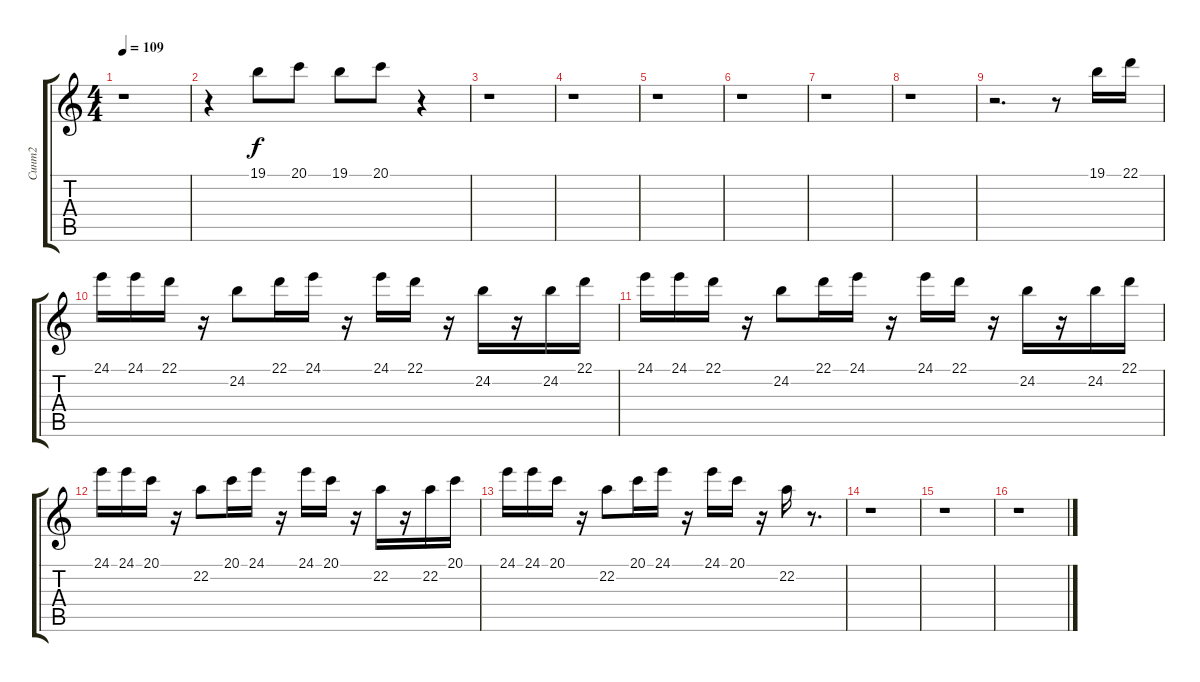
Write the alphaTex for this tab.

\track ("Синт2" "Синт2") {instrument rockorgan}
\staff {score tabs}
\tuning (E4 B3 G3 D3 A2 E2) {hide}
\ts (4 4)
\tempo 109
\clef g2
\ks c
r.1{dy f} |
r.4 19.1.8 20.1.8 19.1.8 20.1.8 r.4 |
r.1 |
r.1 |
r.1 |
r.1 |
r.1 |
r.1 |
r.2{d} r.8 19.1.16 22.1.16 |
24.1.16 24.1.16 22.1.16 r.16 24.2.8 22.1.16 24.1.16 r.16 24.1.16 22.1.16 r.16 24.2.16 r.16 24.2.16 22.1.16 |
24.1.16 24.1.16 22.1.16 r.16 24.2.8 22.1.16 24.1.16 r.16 24.1.16 22.1.16 r.16 24.2.16 r.16 24.2.16 22.1.16 |
24.1.16 24.1.16 20.1.16 r.16 22.2.8 20.1.16 24.1.16 r.16 24.1.16 20.1.16 r.16 22.2.16 r.16 22.2.16 20.1.16 |
24.1.16 24.1.16 20.1.16 r.16 22.2.8 20.1.16 24.1.16 r.16 24.1.16 20.1.16 r.16 22.2.16 r.8{d} |
r.1 |
r.1 |
r.1
